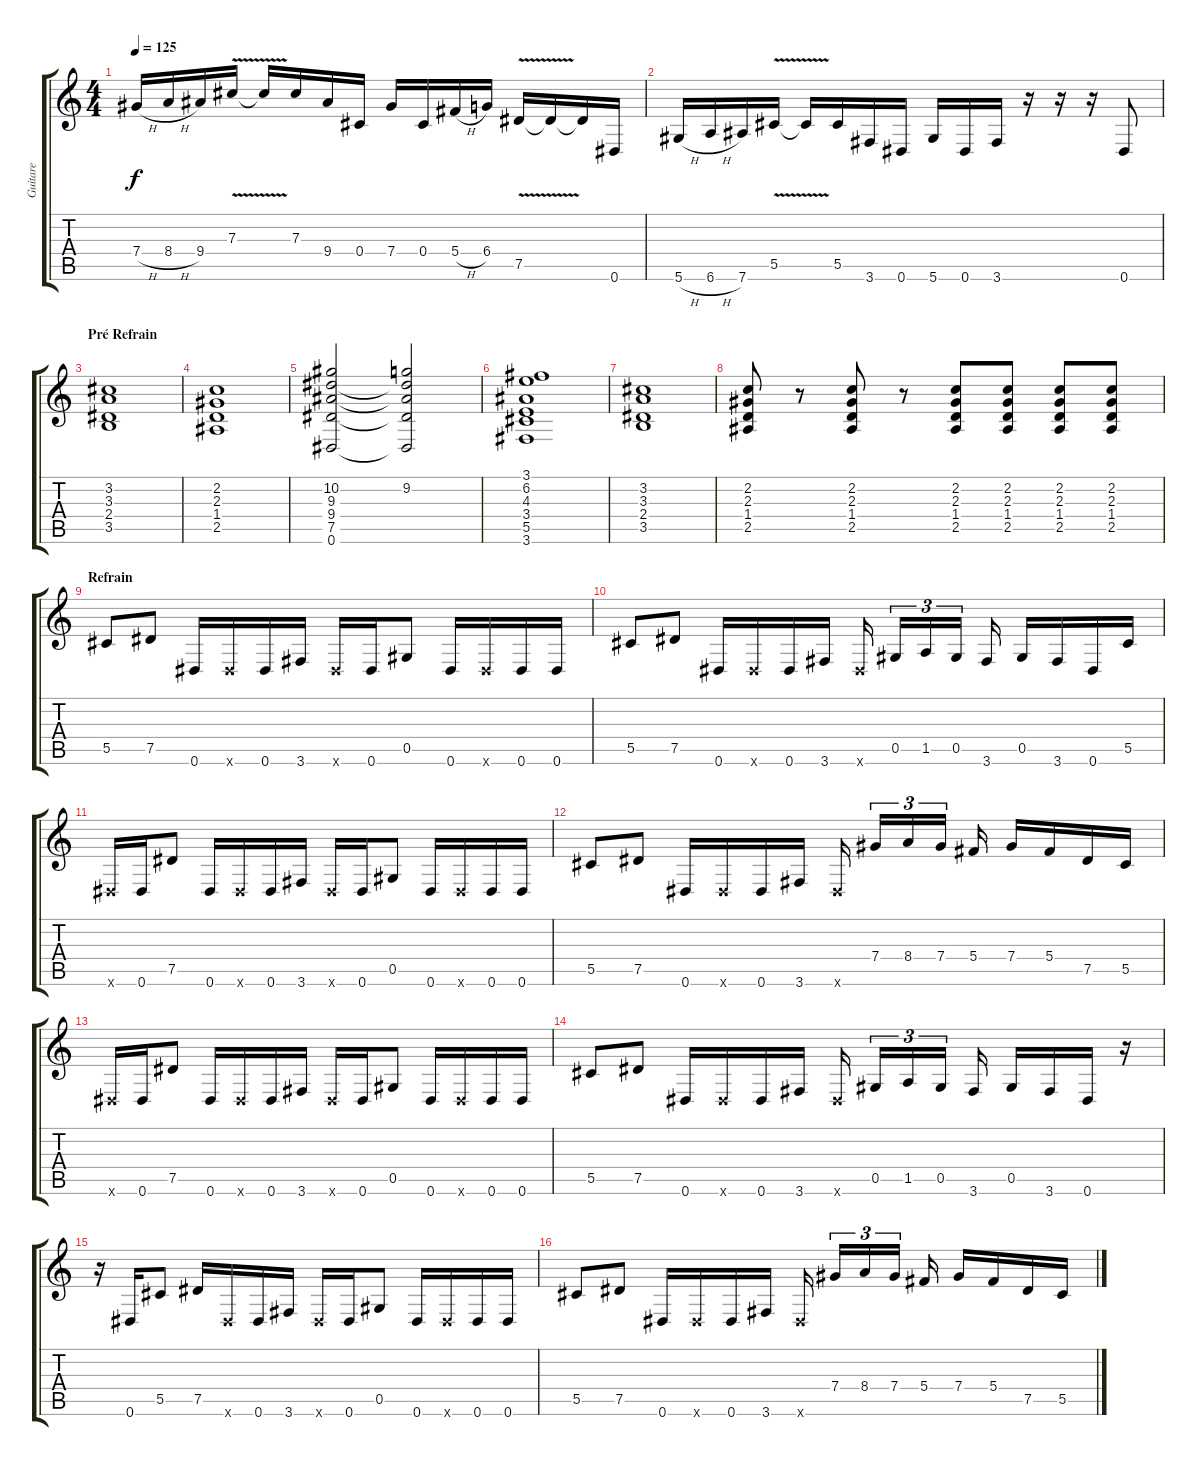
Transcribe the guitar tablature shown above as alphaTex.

\track ("Guitare" "Guitare") {instrument overdrivenguitar}
\staff {score tabs}
\tuning (Eb4 Bb3 Gb3 Db3 Ab2 Eb2) {hide}
\ts (4 4)
\tempo 125
\clef g2
\ks c
7.4{h}.16{dy f} 8.4{h}.16 9.4.16 7.3{v}.16 7.3{t}.16 7.3.16 9.4.16 0.4.16 7.4.16 0.4.16 5.4{h}.16 6.4.16 7.5{v}.16 7.5{t}.16 7.5{t}.16 0.6.16 |
5.6{h}.16 6.6{h}.16 7.6.16 5.5{v}.16 5.5{t}.16 5.5.16 3.6.16 0.6.16 5.6.16 0.6.16 3.6.16 r.16 r.16 r.16 0.6.8 |
\section ("" "Pré Refrain")
(3.2 3.3 2.4 3.5).1 |
(2.2 2.3 1.4 2.5).1 |
(10.2 9.3 9.4 7.5 0.6).2 (9.2 9.3{t} 9.4{t} 7.5{t} 0.6{t}).2 |
(3.1 6.2 4.3 3.4 5.5 3.6).1 |
(3.2 3.3 2.4 3.5).1 |
(2.2 2.3 1.4 2.5).8 r.8 (2.2 2.3 1.4 2.5).8 r.8 (2.2 2.3 1.4 2.5).8 (2.2 2.3 1.4 2.5).8 (2.2 2.3 1.4 2.5).8 (2.2 2.3 1.4 2.5).8 |
\section ("" "Refrain")
5.5.8 7.5.8 0.6.16 0.6{x}.16 0.6.16 3.6.16 0.6{x}.16 0.6.16 0.5.8 0.6.16 0.6{x}.16 0.6.16 0.6.16 |
5.5.8 7.5.8 0.6.16 0.6{x}.16 0.6.16 3.6.16 0.6{x}.16 0.5.16{tu (3 2)} 1.5.16{tu (3 2)} 0.5.16{tu (3 2)} 3.6.16 0.5.16 3.6.16 0.6.16 5.5.16 |
0.6{x}.16 0.6.16 7.5.8 0.6.16 0.6{x}.16 0.6.16 3.6.16 0.6{x}.16 0.6.16 0.5.8 0.6.16 0.6{x}.16 0.6.16 0.6.16 |
5.5.8 7.5.8 0.6.16 0.6{x}.16 0.6.16 3.6.16 0.6{x}.16 7.4.16{tu (3 2)} 8.4.16{tu (3 2)} 7.4.16{tu (3 2)} 5.4.16 7.4.16 5.4.16 7.5.16 5.5.16 |
0.6{x}.16 0.6.16 7.5.8 0.6.16 0.6{x}.16 0.6.16 3.6.16 0.6{x}.16 0.6.16 0.5.8 0.6.16 0.6{x}.16 0.6.16 0.6.16 |
5.5.8 7.5.8 0.6.16 0.6{x}.16 0.6.16 3.6.16 0.6{x}.16 0.5.16{tu (3 2)} 1.5.16{tu (3 2)} 0.5.16{tu (3 2)} 3.6.16 0.5.16 3.6.16 0.6.16 r.16 |
r.16 0.6.16 5.5.8 7.5.16 0.6{x}.16 0.6.16 3.6.16 0.6{x}.16 0.6.16 0.5.8 0.6.16 0.6{x}.16 0.6.16 0.6.16 |
5.5.8 7.5.8 0.6.16 0.6{x}.16 0.6.16 3.6.16 0.6{x}.16 7.4.16{tu (3 2)} 8.4.16{tu (3 2)} 7.4.16{tu (3 2)} 5.4.16 7.4.16 5.4.16 7.5.16 5.5.16
